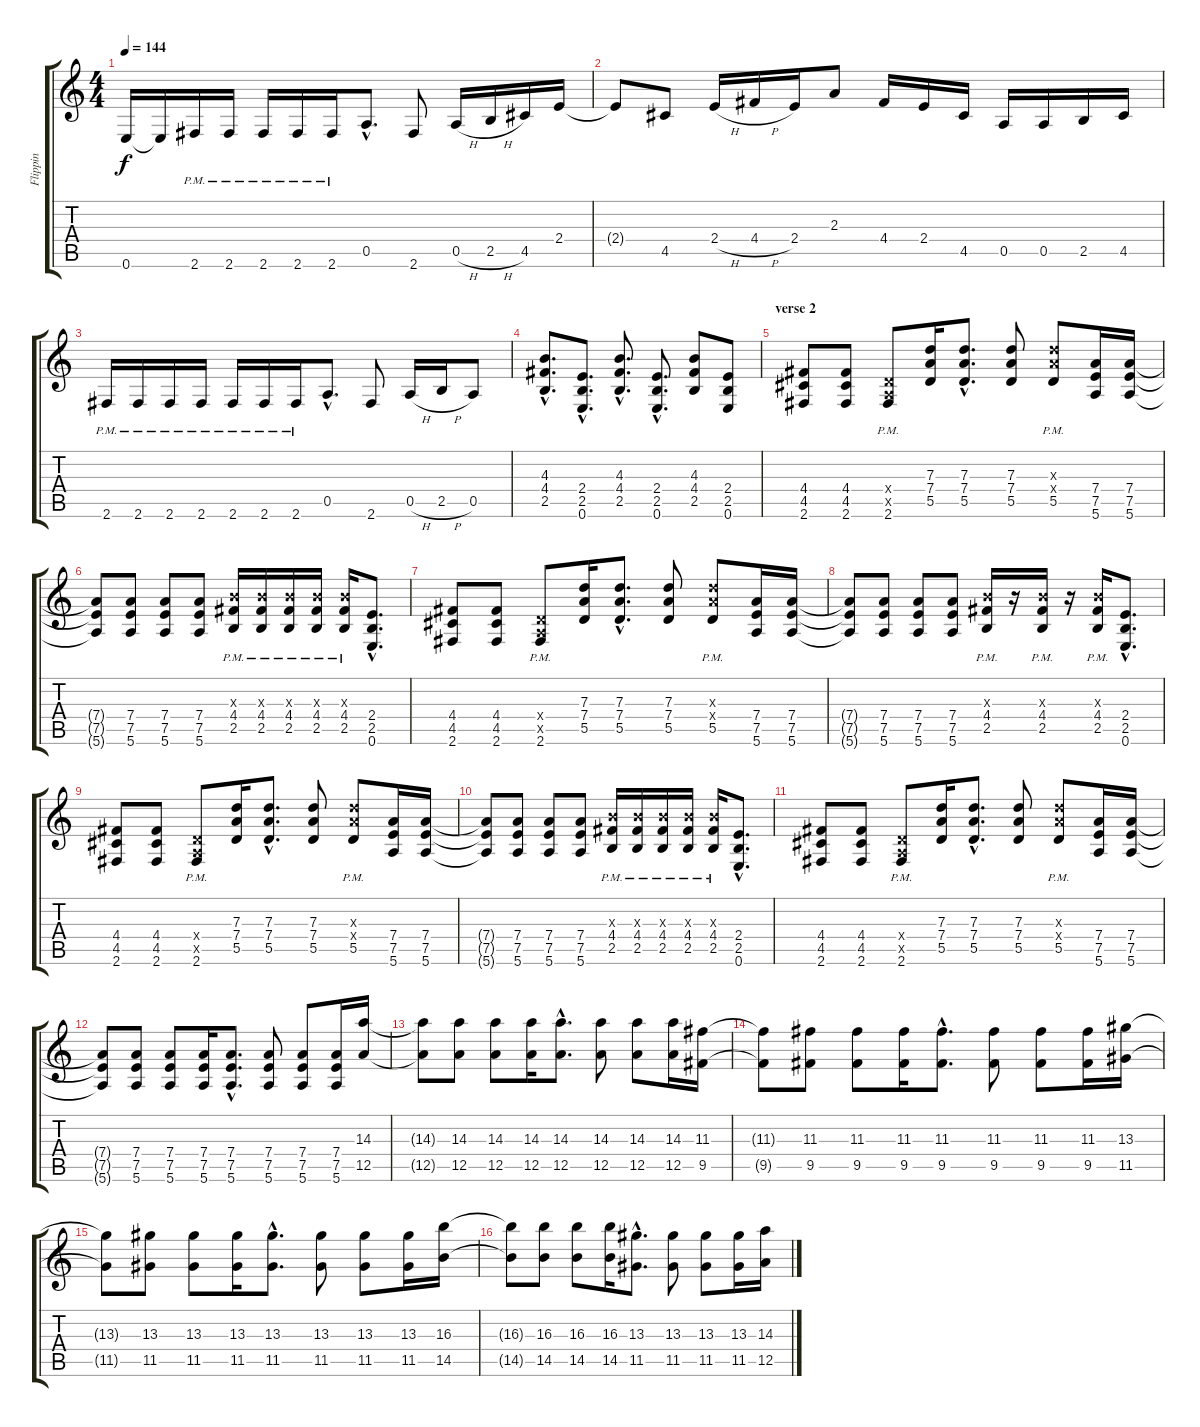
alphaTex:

\track ("Flippin" "Flippin") {instrument distortionguitar}
\staff {score tabs}
\tuning (E4 B3 G3 D3 A2 E2) {hide}
\ts (4 4)
\tempo 144
\clef g2
\ks c
0.6.16{dy f} 0.6{t}.16 2.6{pm}.16 2.6{pm}.16 2.6{pm}.16 2.6{pm}.16 2.6{pm}.16 0.5{hac}.8{d} 2.6.8 0.5{h}.16 2.5{h}.16 4.5.16 2.4.16 |
2.4{t}.8 4.5.8 2.4{h}.16 4.4{h}.16 2.4.16 2.3.8 4.4.16 2.4.16 4.5.16 0.5.16 0.5.16 2.5.16 4.5.16 |
2.6{pm}.16 2.6{pm}.16 2.6{pm}.16 2.6{pm}.16 2.6{pm}.16 2.6{pm}.16 2.6{pm}.16 0.5{hac}.8{d} 2.6.8 0.5{h}.16 2.5{h}.16 0.5.8 |
(4.3{hac} 4.4{hac} 2.5{hac}).8{d} (2.4{hac} 2.5{hac} 0.6{hac}).8{d} (4.3{hac} 4.4{hac} 2.5{hac}).8{d} (2.4{hac} 2.5{hac} 0.6{hac}).8{d} (4.3 4.4 2.5).8 (2.4 2.5 0.6).8 |
\section ("" "verse 2")
(4.4 4.5 2.6).8 (4.4 4.5 2.6).8 (0.4{x} 0.5{x} 2.6{pm}).8 (7.3 7.4 5.5).16 (7.3{hac} 7.4{hac} 5.5{hac}).8{d} (7.3 7.4 5.5).8 (7.3{x} 7.4{x} 5.5{pm}).8 (7.4 7.5 5.6).16 (7.4 7.5 5.6).16 |
(7.4{t} 7.5{t} 5.6{t}).8 (7.4 7.5 5.6).8 (7.4 7.5 5.6).8 (7.4 7.5 5.6).8 (4.3{x} 4.4{pm} 2.5{pm}).16 (4.3{x} 4.4{pm} 2.5{pm}).16 (4.3{x} 4.4{pm} 2.5{pm}).16 (4.3{x} 4.4{pm} 2.5{pm}).16 (4.3{x} 4.4{pm} 2.5{pm}).16 (2.4{hac} 2.5{hac} 0.6{hac}).8{d} |
(4.4 4.5 2.6).8 (4.4 4.5 2.6).8 (0.4{x} 0.5{x} 2.6{pm}).8 (7.3 7.4 5.5).16 (7.3{hac} 7.4{hac} 5.5{hac}).8{d} (7.3 7.4 5.5).8 (7.3{x} 7.4{x} 5.5{pm}).8 (7.4 7.5 5.6).16 (7.4 7.5 5.6).16 |
(7.4{t} 7.5{t} 5.6{t}).8 (7.4 7.5 5.6).8 (7.4 7.5 5.6).8 (7.4 7.5 5.6).8 (4.3{x} 4.4{pm} 2.5{pm}).16 r.16 (4.3{x} 4.4{pm} 2.5{pm}).16 r.16 (4.3{x} 4.4{pm} 2.5{pm}).16 (2.4{hac} 2.5{hac} 0.6{hac}).8{d} |
(4.4 4.5 2.6).8 (4.4 4.5 2.6).8 (0.4{x} 0.5{x} 2.6{pm}).8 (7.3 7.4 5.5).16 (7.3{hac} 7.4{hac} 5.5{hac}).8{d} (7.3 7.4 5.5).8 (7.3{x} 7.4{x} 5.5{pm}).8 (7.4 7.5 5.6).16 (7.4 7.5 5.6).16 |
(7.4{t} 7.5{t} 5.6{t}).8 (7.4 7.5 5.6).8 (7.4 7.5 5.6).8 (7.4 7.5 5.6).8 (4.3{x} 4.4{pm} 2.5{pm}).16 (4.3{x} 4.4{pm} 2.5{pm}).16 (4.3{x} 4.4{pm} 2.5{pm}).16 (4.3{x} 4.4{pm} 2.5{pm}).16 (4.3{x} 4.4{pm} 2.5{pm}).16 (2.4{hac} 2.5{hac} 0.6{hac}).8{d} |
(4.4 4.5 2.6).8 (4.4 4.5 2.6).8 (0.4{x} 0.5{x} 2.6{pm}).8 (7.3 7.4 5.5).16 (7.3{hac} 7.4{hac} 5.5{hac}).8{d} (7.3 7.4 5.5).8 (7.3{x} 7.4{x} 5.5{pm}).8 (7.4 7.5 5.6).16 (7.4 7.5 5.6).16 |
(7.4{t} 7.5{t} 5.6{t}).8 (7.4 7.5 5.6).8 (7.4 7.5 5.6).8 (7.4 7.5 5.6).16 (7.4{hac} 7.5{hac} 5.6{hac}).8{d} (7.4 7.5 5.6).8 (7.4 7.5 5.6).8 (7.4 7.5 5.6).16 (14.3 12.5).16 |
(14.3{t} 12.5{t}).8 (14.3 12.5).8 (14.3 12.5).8 (14.3 12.5).16 (14.3{hac} 12.5{hac}).8{d} (14.3 12.5).8 (14.3 12.5).8 (14.3 12.5).16 (11.3 9.5).16 |
(11.3{t} 9.5{t}).8 (11.3 9.5).8 (11.3 9.5).8 (11.3 9.5).16 (11.3{hac} 9.5{hac}).8{d} (11.3 9.5).8 (11.3 9.5).8 (11.3 9.5).16 (13.3 11.5).16 |
(13.3{t} 11.5{t}).8 (13.3 11.5).8 (13.3 11.5).8 (13.3 11.5).16 (13.3{hac} 11.5{hac}).8{d} (13.3 11.5).8 (13.3 11.5).8 (13.3 11.5).16 (16.3 14.5).16 |
(16.3{t} 14.5{t}).8 (16.3 14.5).8 (16.3 14.5).8 (16.3 14.5).16 (13.3{hac} 11.5{hac}).8{d} (13.3 11.5).8 (13.3 11.5).8 (13.3 11.5).16 (14.3 12.5).16
